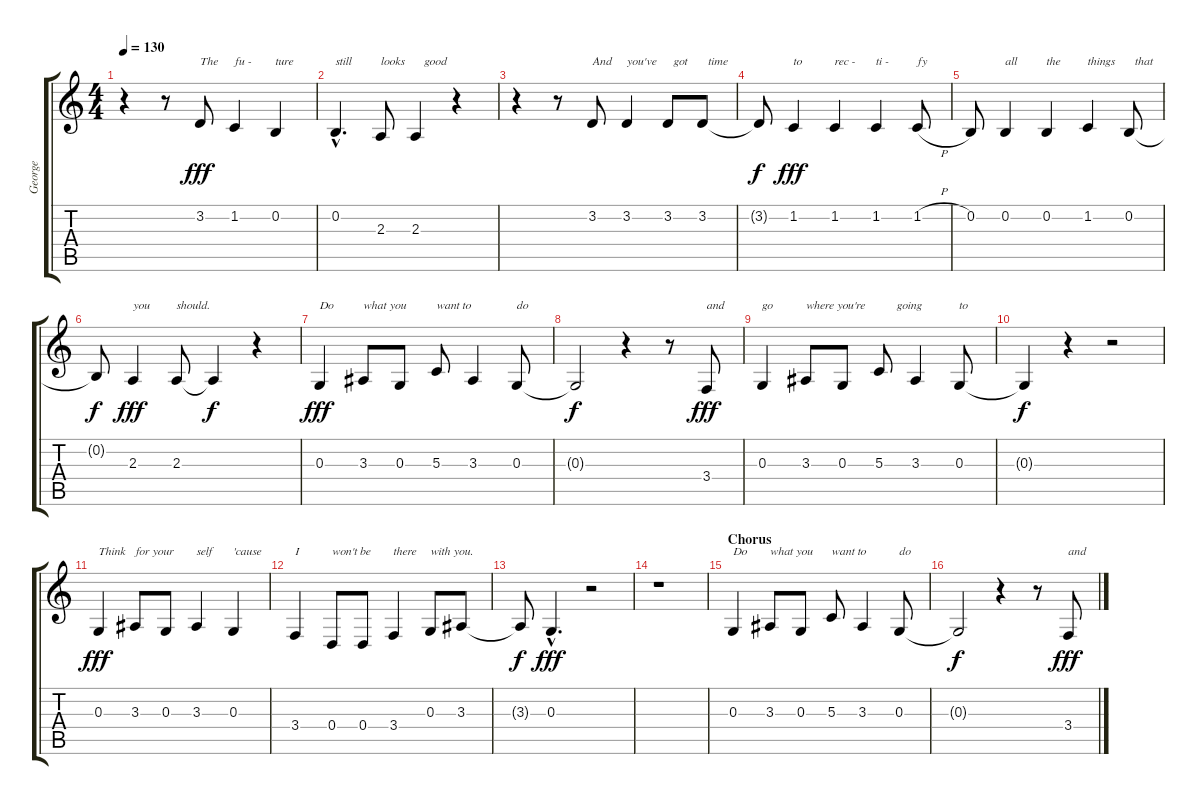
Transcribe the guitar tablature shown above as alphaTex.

\track ("George" "George") {instrument altosax}
\staff {score tabs}
\tuning (E4 B3 G3 D3 A2 E2) {hide}
\ts (4 4)
\tempo 130
\clef g2
\ks c
r.4{dy f} r.8 3.2.8{txt "The" dy fff} 1.2.4{txt "fu -"} 0.2.4{txt "ture"} |
0.2{hac}.4{d txt "still"} 2.3.8{txt "looks"} 2.3.4{txt "   good"} r.4 |
r.4 r.8 3.2.8{txt "And"} 3.2.4{txt "you've"} 3.2.8{txt "  got"} 3.2.8{txt "  time"} |
3.2{t}.8{dy f} 1.2.4{txt "to" dy fff} 1.2.4{txt "rec -"} 1.2.4{txt "ti -"} 1.2{h}.8{txt "fy"} |
0.2.8 0.2.4{txt "all"} 0.2.4{txt "the"} 1.2.4{txt "things"} 0.2.8{txt "  that"} |
0.2{t}.8{dy f} 2.3.4{txt "you" dy fff} 2.3.8{txt "should."} 2.3{t}.4{dy f} r.4 |
0.3.4{txt "Do" dy fff} 3.3.8{txt "what you"} 0.3.8 5.3.8{txt "want to"} 3.3.4 0.3.8{txt "do"} |
0.3{t}.2{dy f} r.4 r.8 3.4.8{txt "and" dy fff} |
0.3.4{txt "go"} 3.3.8{txt "where you're"} 0.3.8 5.3.8{txt "      going"} 3.3.4 0.3.8{txt "to"} |
0.3{t}.4{dy f} r.4 r.2 |
0.3.4{txt "Think" dy fff} 3.3.8{txt "for your"} 0.3.8 3.3.4{txt "self"} 0.3.4{txt "'cause"} |
3.4.4{txt "I"} 0.4.8{txt "won't be"} 0.4.8 3.4.4{txt "there"} 0.3.8{txt "with you."} 3.3.8 |
3.3{t}.8{dy f} 0.3{hac}.4{d dy fff} r.2 |
r.1 |
\section ("" "Chorus")
0.3.4{txt "Do"} 3.3.8{txt "what you"} 0.3.8 5.3.8{txt "want to"} 3.3.4 0.3.8{txt "do"} |
0.3{t}.2{dy f} r.4 r.8 3.4.8{txt "and" dy fff}
